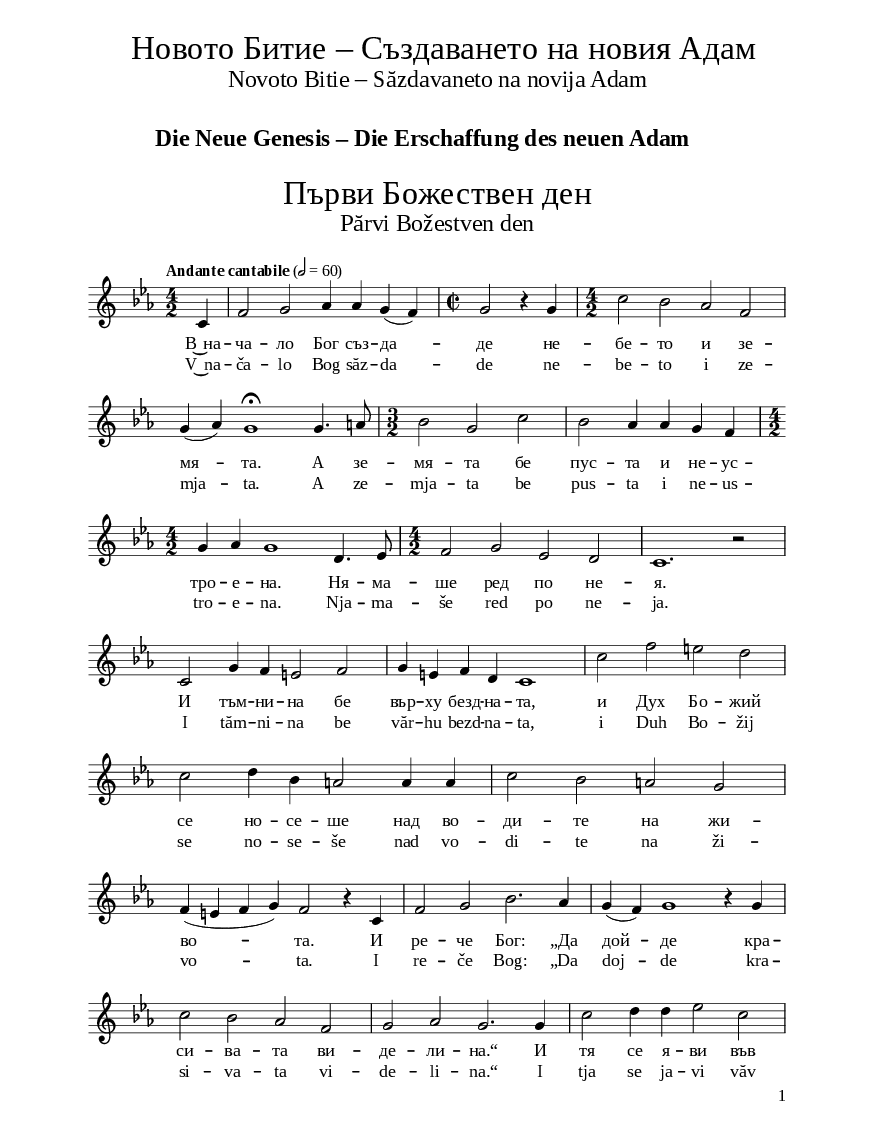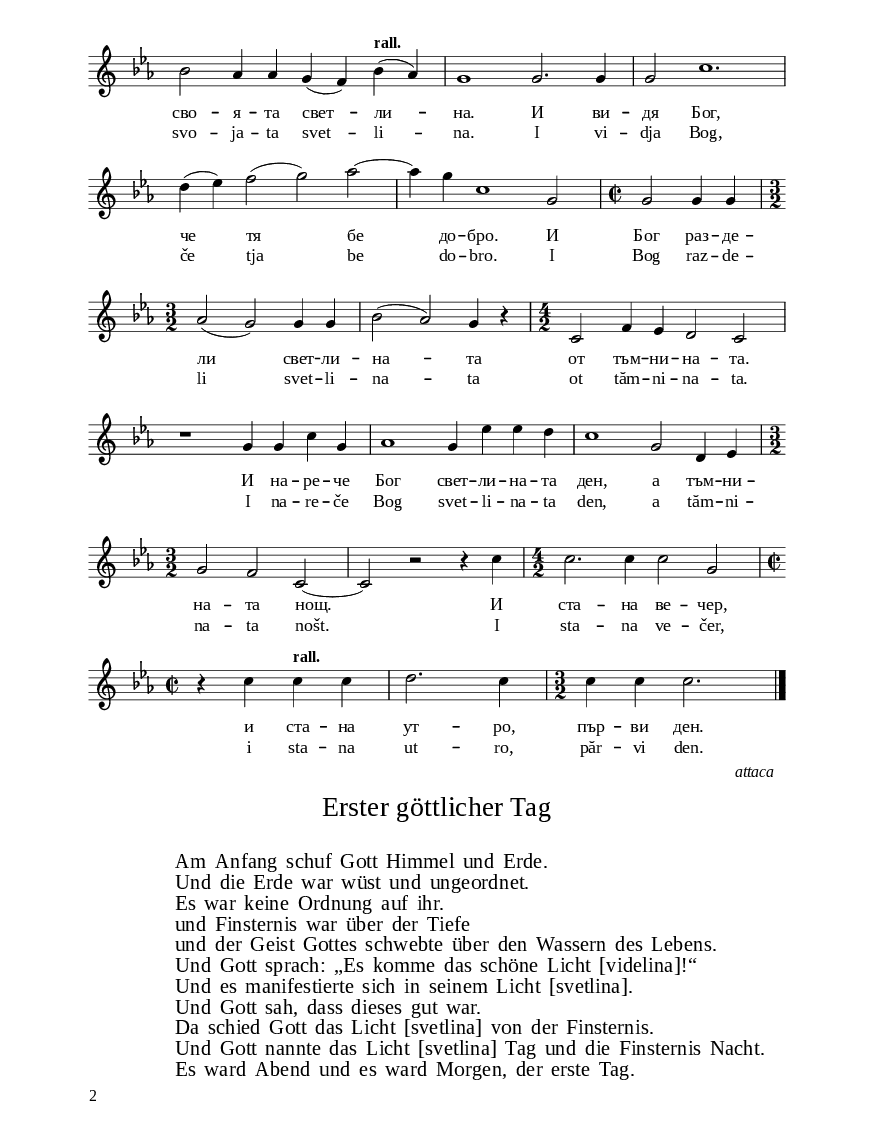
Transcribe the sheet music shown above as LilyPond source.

\version "2.24.1"

% include paper part and global functions
\include "include/globals.ily"

\bookpart {
   \label #'ref191
  \tocItem \markup "Новото Битие – Novoto Bitie"
  \label #'ref191_1
  \tocItem \markup "     Първи Божествен ден – Părvi Božestven den"
  \include "include/bookpart-paper.ily"
  \markup \center-column \normal-text \fontsize #6.5 {
    \center-align
    \line { "     Новото Битие – Създаването на новия Адам" }
     \center-align
   
    \vspace #-0.1
    \center-align
    \line \fontsize #-3 { "     Novoto Bitie – Săzdavaneto na novija Adam" }
    \vspace #-0.1
    \center-align
     \hspace #5.1
    \line \fontsize #-3 \bold  { "Die Neue Genesis – Die Erschaffung des neuen Adam" }
    %\vspace #-0.8
    \center-align
    \line \fontsize #-3 { " " }
  }
  \score {
    \include "include/score-layout.ily"

    \new Voice \absolute {
      \clef treble
      \key c \minor
      \time 4/2
      \tempoFunc "Andante cantabile" 2 "60"
      \autoBeamOff
      \partial 4
      c'4 | f'2 g'2 
      as'4 as'4 g'4 ( f'4 ) | \time 2/2 g'2 r4 g'4 | % 3
      \time 4/2 c''2 bes'2 as'2 f'2 \break | % 4
      g'4 ( as'4 ) g'1 \fermata g'4. a'8 | % 5
      \time 3/2  bes'2 g'2 c''2 | % 6
      bes'2 as'4 as'4 g'4 f'4 \break | % 7
      \time 4/2  g'4 as'4 g'1 d'4. es'8 | % 8
      \time 4/2  f'2 g'2 es'2 d'2 | % 9
      c'1. r2 \break |
      c'2 g'4 f'4 e'2 f'2 | % 11
      g'4 e'4 f'4 d'4 c'1 | % 12
      c''2 f''2 e''2 d''2 \break | % 13
      c''2 d''4 bes'4 a'2 a'4 a'4 | % 14
      c''2 bes'2 a'2 g'2 \break | % 15
      f'4 ( e'4 f'4 g'4 ) f'2 r4 c'4 | % 16
      f'2 g'2 bes'2. as'4 | % 17
      g'4 ( f'4 ) g'1 r4 g'4 \break | % 18
      c''2 bes'2 as'2 f'2 | % 19
      g'2 as'2 g'2. g'4 |
      c''2 d''4 d''4 es''2 c''2 \break | % 21
      bes'2 as'4 as'4 g'4 ( f'4 )  \tempo "rall." bes'4( as'4 )
      | % 22
      g'1 g'2. g'4 | % 23
      g'2 c''1.  | % 24
      d''4 ( es''4 ) f''2 ( g''2 ) as''2 ~ | % 25
      as''4 g''4 c''1 g'2 | % 26
      \time 2/2  g'2 g'4 g'4 \break | % 27
      \time 3/2  as'2 ( g'2 ) g'4 g'4 | % 28
      bes'2 ( as'2 ) g'4 r4 | % 29
      \time 4/2  c'2 f'4 es'4 d'2 c'2 \break |
      r1 g'4 g'4 c''4 g'4 | % 31
      as'1 g'4 es''4 es''4 d''4 | % 32
      c''1 g'2 d'4 es'4 \break | % 33
      \time 3/2  g'2 f'2 c'2 ~ | % 34
      c'2 r2 r4 c''4 | % 35
      \time 4/2  c''2. c''4 c''2 g'2 \break | % 36
      \time 2/2  r4 c''4 \tempo "rall."  c''4c''4 | % 37
      d''2. c''4 | % 38
      \time 3/2 c''4 c''4 c''2. \bar "|."
    }

    \addlyrics {
      В~на -- ча --
      ло Бог съз -- да -- де не -- бе -- то и зе --
      мя -- та. А зе -- мя -- та бе пус -- та и не
      -- ус -- тро -- е -- на. Ня -- ма -- ше ред по
      не -- я. И тъм -- ни -- на бе вър -- ху безд --
      на -- та, и Дух Бо -- жий се но -- се -- ше
      над во -- ди -- те на жи -- во -- та. И ре --
      че Бог: „Да дой -- де кра -- си -- ва -- та ви
      -- де -- ли -- на.“ И тя се я -- ви във сво --
      я -- та свет -- ли -- на. И ви -- дя Бог, че
      тя бе до -- бро. И Бог раз -- де -- ли свет --
      ли -- на -- та от тъм -- ни -- на -- та. И на --
      ре -- че Бог свет -- ли -- на -- та ден, а тъм
      -- ни -- на -- та нощ. И ста -- на ве -- чер, и
      ста -- на ут -- ро, пър -- ви ден.}
     \addlyrics {
      V~na -- ča --
      lo Bog săz -- da -- de ne -- be -- to i ze --
      mja -- ta. A ze -- mja -- ta be pus -- ta i ne
      -- us -- tro -- e -- na. Nja -- ma -- še red po
      ne -- ja. I tăm -- ni -- na be văr -- hu bezd --
      na -- ta, i Duh Bo -- žij se no -- se -- še
      nad vo -- di -- te na ži -- vo -- ta. I re --
      če Bog: „Da doj -- de kra -- si -- va -- ta vi
      -- de -- li -- na.“ I tja se ja -- vi văv svo --
      ja -- ta svet -- li -- na. I vi -- dja Bog, če
      tja be do -- bro. I Bog raz -- de -- li svet --
      li -- na -- ta ot tăm -- ni -- na -- ta. I na --
      re -- če Bog svet -- li -- na -- ta den, a tăm
      -- ni -- na -- ta nošt. I sta -- na ve -- čer, i
      sta -- na ut -- ro, păr -- vi den.}

        \header {
          title = \titleFunc "Първи Божествен ден" "Părvi Božestven den"
        }

        \midi{}

      } % score

      \markup \raise #2.8 \override #'(baseline-skip . 2) {
        \column {
          \fill-line \italic { "" "" \concat {"attaca" "   " }}
        }
      }

      % include foreign translation(s) of the song
      \version "2.24.1"

\markup \fill-line { \fontsize #deTitleFontSize "Erster göttlicher Tag" }
\markup \null
\markup \null
\markup \fontsize #deCoupletFontSize {
  \hspace #7
  \override #`(baseline-skip . ,deCoupletBaselineSkip)

  \column {
    \line { " " }

\line { " "Am Anfang schuf Gott Himmel und Erde.}

\line { " "Und die Erde war wüst und ungeordnet. }

\line { " "Es war keine Ordnung auf ihr. }

\line { " " und Finsternis war über der Tiefe }

\line { " "und der Geist Gottes schwebte über den Wassern
des Lebens.}

\line { " "Und Gott sprach: „Es komme das schöne Licht [videlina]!“  }

\line { " "Und es manifestierte sich in seinem Licht [svetlina].}

\line { " "Und Gott sah, dass dieses gut war.}

\line { " "Da schied Gott das Licht [svetlina] von der Finsternis.}

\line { " "Und Gott nannte das Licht [svetlina] Tag und die Finsternis Nacht.}

\line { " "Es ward Abend und es ward Morgen, der erste Tag.}

  }
}



    } % bookpart

    % Più mosso
    %
